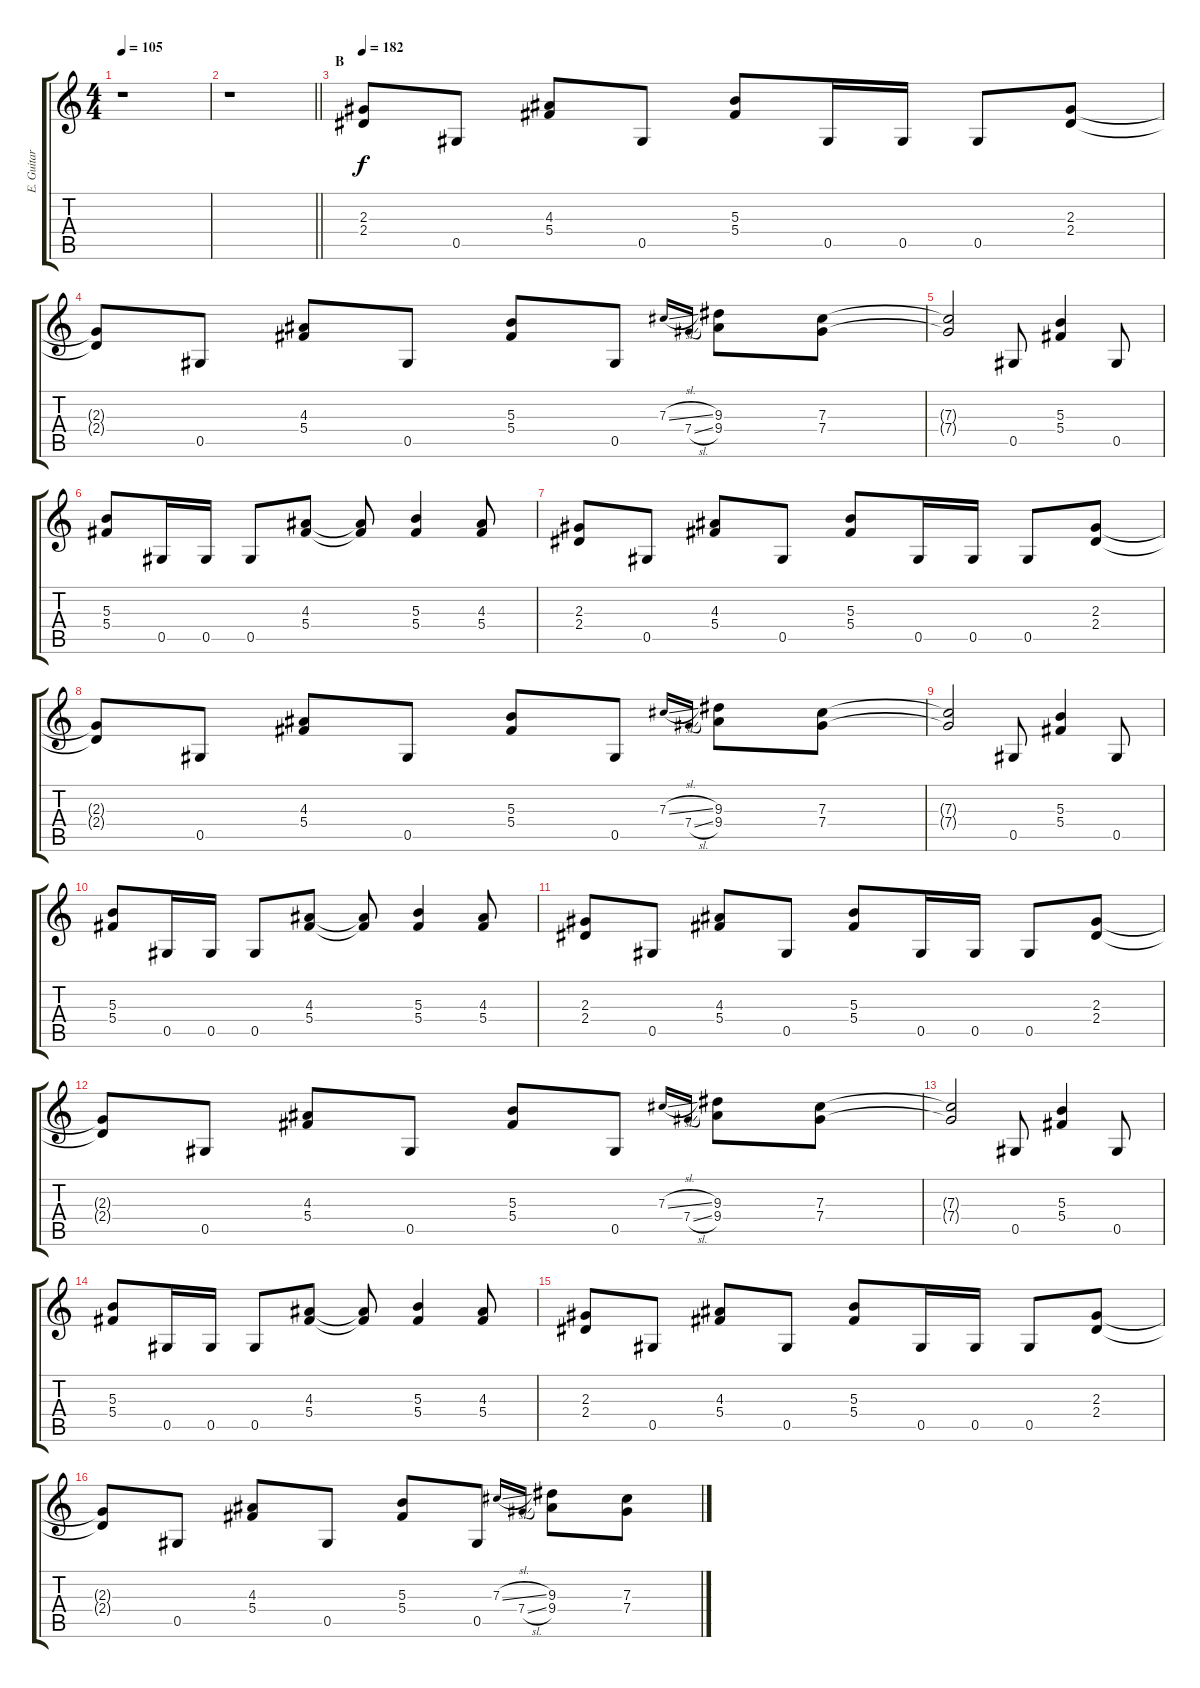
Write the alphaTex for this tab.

\track ("E. Guitar II" "E. Guitar ") {instrument overdrivenguitar}
\staff {score tabs}
\tuning (Eb4 Bb3 Gb3 Db3 Ab2 Eb2) {hide}
\ts (4 4)
\tempo 105
\clef g2
\ks c
r.1{dy f} |
\barLineRight lightlight
r.1 |
\section ("" "B")
\tempo 182
(2.3 2.4).8 0.5.8 (4.3 5.4).8 0.5.8 (5.3 5.4).8 0.5.16 0.5.16 0.5.8 (2.3 2.4).8 |
(2.3{t} 2.4{t}).8 0.5.8 (4.3 5.4).8 0.5.8 (5.3 5.4).8 0.5.8 7.3{sl}.16{gr onbeat} 7.4{sl}.16{gr onbeat} (9.3 9.4).8 (7.3 7.4).8 |
(7.3{t} 7.4{t}).2 0.5.8 (5.3 5.4).4 0.5.8 |
(5.3 5.4).8 0.5.16 0.5.16 0.5.8 (4.3 5.4).8 (4.3{t} 5.4{t}).8 (5.3 5.4).4 (4.3 5.4).8 |
(2.3 2.4).8 0.5.8 (4.3 5.4).8 0.5.8 (5.3 5.4).8 0.5.16 0.5.16 0.5.8 (2.3 2.4).8 |
(2.3{t} 2.4{t}).8 0.5.8 (4.3 5.4).8 0.5.8 (5.3 5.4).8 0.5.8 7.3{sl}.16{gr onbeat} 7.4{sl}.16{gr onbeat} (9.3 9.4).8 (7.3 7.4).8 |
(7.3{t} 7.4{t}).2 0.5.8 (5.3 5.4).4 0.5.8 |
(5.3 5.4).8 0.5.16 0.5.16 0.5.8 (4.3 5.4).8 (4.3{t} 5.4{t}).8 (5.3 5.4).4 (4.3 5.4).8 |
(2.3 2.4).8 0.5.8 (4.3 5.4).8 0.5.8 (5.3 5.4).8 0.5.16 0.5.16 0.5.8 (2.3 2.4).8 |
(2.3{t} 2.4{t}).8 0.5.8 (4.3 5.4).8 0.5.8 (5.3 5.4).8 0.5.8 7.3{sl}.16{gr onbeat} 7.4{sl}.16{gr onbeat} (9.3 9.4).8 (7.3 7.4).8 |
(7.3{t} 7.4{t}).2 0.5.8 (5.3 5.4).4 0.5.8 |
(5.3 5.4).8 0.5.16 0.5.16 0.5.8 (4.3 5.4).8 (4.3{t} 5.4{t}).8 (5.3 5.4).4 (4.3 5.4).8 |
(2.3 2.4).8 0.5.8 (4.3 5.4).8 0.5.8 (5.3 5.4).8 0.5.16 0.5.16 0.5.8 (2.3 2.4).8 |
(2.3{t} 2.4{t}).8 0.5.8 (4.3 5.4).8 0.5.8 (5.3 5.4).8 0.5.8 7.3{sl}.16{gr onbeat} 7.4{sl}.16{gr onbeat} (9.3 9.4).8 (7.3 7.4).8
